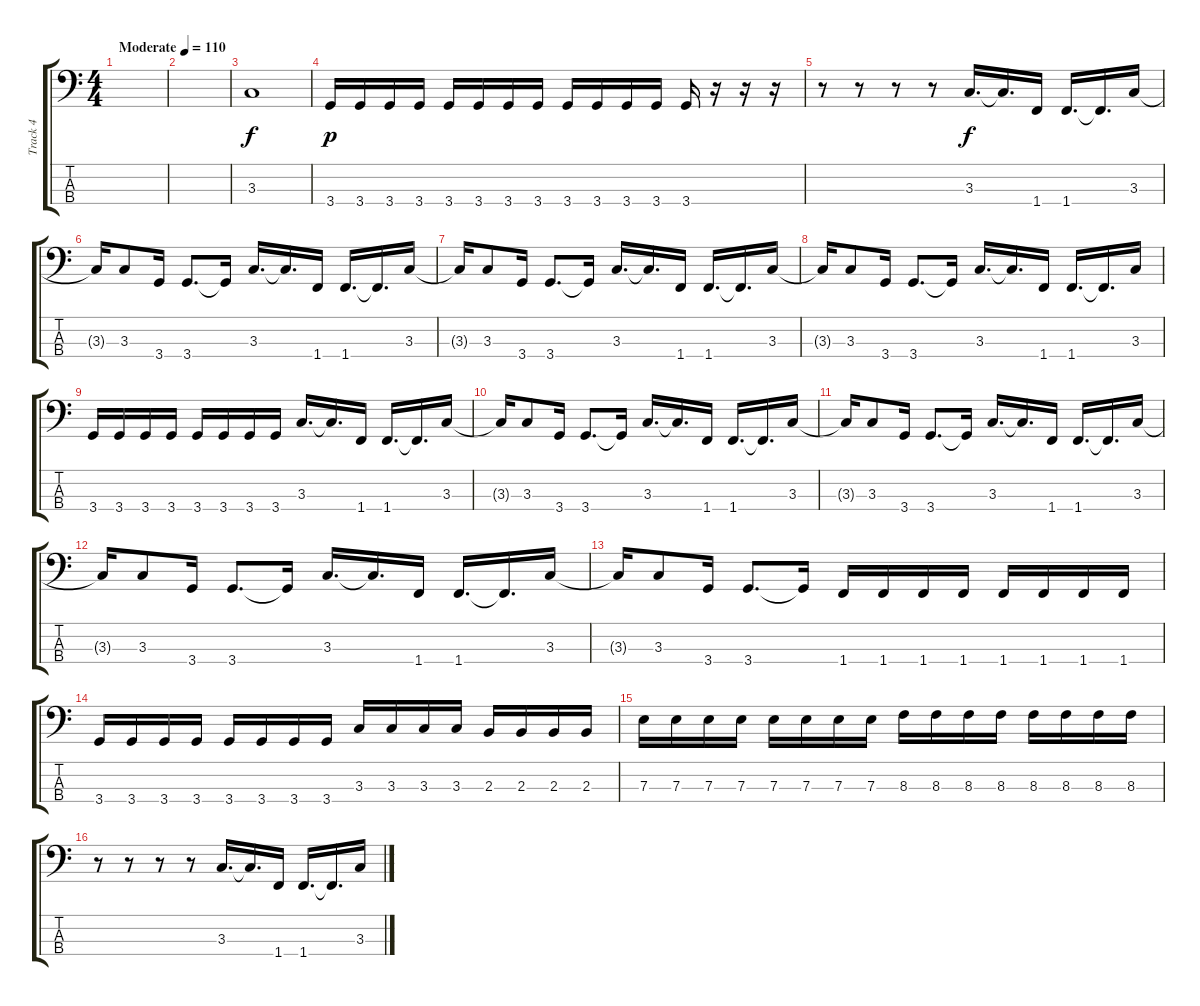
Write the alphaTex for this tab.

\track ("Track 4" "Track 4") {instrument electricbassfinger}
\staff {score tabs}
\tuning (G2 D2 A1 E1) {hide}
\ts (4 4)
\tempo (110 "Moderate")
\clef f4
\ks c
|
|
3.3.1 |
3.4.16{dy p} 3.4.16 3.4.16 3.4.16 3.4.16 3.4.16 3.4.16 3.4.16 3.4.16 3.4.16 3.4.16 3.4.16 3.4.16 r.16 r.16 r.16 |
r.8 r.8 r.8 r.8 3.3.16{d dy f} 3.3{t}.16{d} 1.4.16 1.4.16{d} 1.4{t}.16{d} 3.3.16 |
3.3{t}.16 3.3.8 3.4.16 3.4.8{d} 3.4{t}.16 3.3.16{d} 3.3{t}.16{d} 1.4.16 1.4.16{d} 1.4{t}.16{d} 3.3.16 |
3.3{t}.16 3.3.8 3.4.16 3.4.8{d} 3.4{t}.16 3.3.16{d} 3.3{t}.16{d} 1.4.16 1.4.16{d} 1.4{t}.16{d} 3.3.16 |
3.3{t}.16 3.3.8 3.4.16 3.4.8{d} 3.4{t}.16 3.3.16{d} 3.3{t}.16{d} 1.4.16 1.4.16{d} 1.4{t}.16{d} 3.3.16 |
3.4.16 3.4.16 3.4.16 3.4.16 3.4.16 3.4.16 3.4.16 3.4.16 3.3.16{d} 3.3{t}.16{d} 1.4.16 1.4.16{d} 1.4{t}.16{d} 3.3.16 |
3.3{t}.16 3.3.8 3.4.16 3.4.8{d} 3.4{t}.16 3.3.16{d} 3.3{t}.16{d} 1.4.16 1.4.16{d} 1.4{t}.16{d} 3.3.16 |
3.3{t}.16 3.3.8 3.4.16 3.4.8{d} 3.4{t}.16 3.3.16{d} 3.3{t}.16{d} 1.4.16 1.4.16{d} 1.4{t}.16{d} 3.3.16 |
3.3{t}.16 3.3.8 3.4.16 3.4.8{d} 3.4{t}.16 3.3.16{d} 3.3{t}.16{d} 1.4.16 1.4.16{d} 1.4{t}.16{d} 3.3.16 |
3.3{t}.16 3.3.8 3.4.16 3.4.8{d} 3.4{t}.16 1.4.16 1.4.16 1.4.16 1.4.16 1.4.16 1.4.16 1.4.16 1.4.16 |
3.4.16 3.4.16 3.4.16 3.4.16 3.4.16 3.4.16 3.4.16 3.4.16 3.3.16 3.3.16 3.3.16 3.3.16 2.3.16 2.3.16 2.3.16 2.3.16 |
7.3.16 7.3.16 7.3.16 7.3.16 7.3.16 7.3.16 7.3.16 7.3.16 8.3.16 8.3.16 8.3.16 8.3.16 8.3.16 8.3.16 8.3.16 8.3.16 |
r.8 r.8 r.8 r.8 3.3.16{d} 3.3{t}.16{d} 1.4.16 1.4.16{d} 1.4{t}.16{d} 3.3.16
